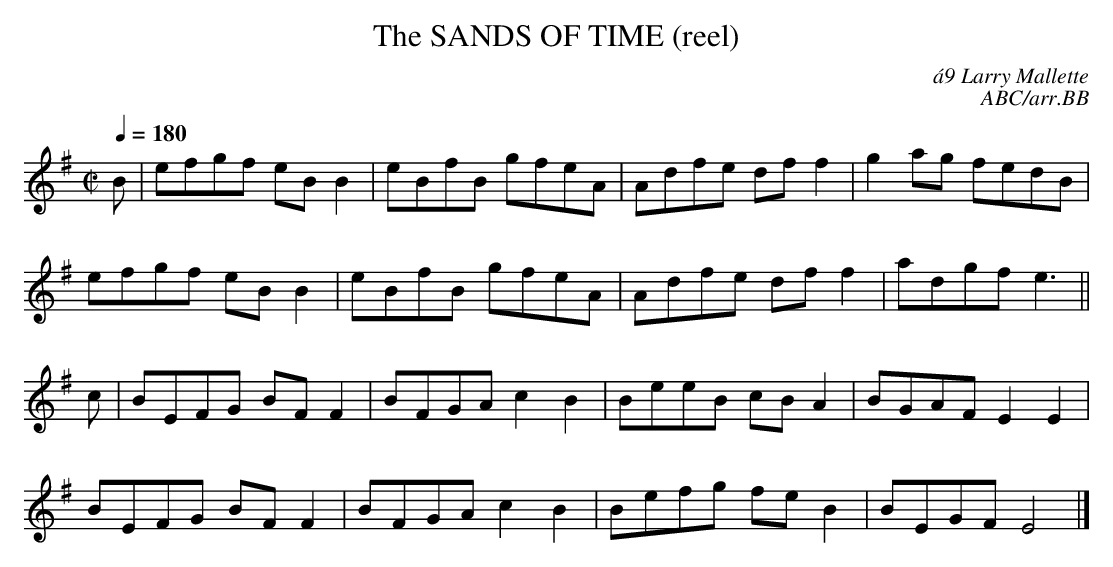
X:1
T:SANDS OF TIME (reel), The
C:\'a9 Larry Mallette
C:ABC/arr.BB
Q:1/4=180
M:C|
K:Em
B|efgf eBB2|eBfB gfeA|Adfe dff2|g2ag fedB|
efgf eBB2|eBfB gfeA|Adfe dff2|adgf e3||
c|BEFG BFF2|BFGA c2B2|BeeB cBA2|BGAF E2E2|
BEFG BFF2|BFGA c2B2|Befg feB2|BEGF E4|]
